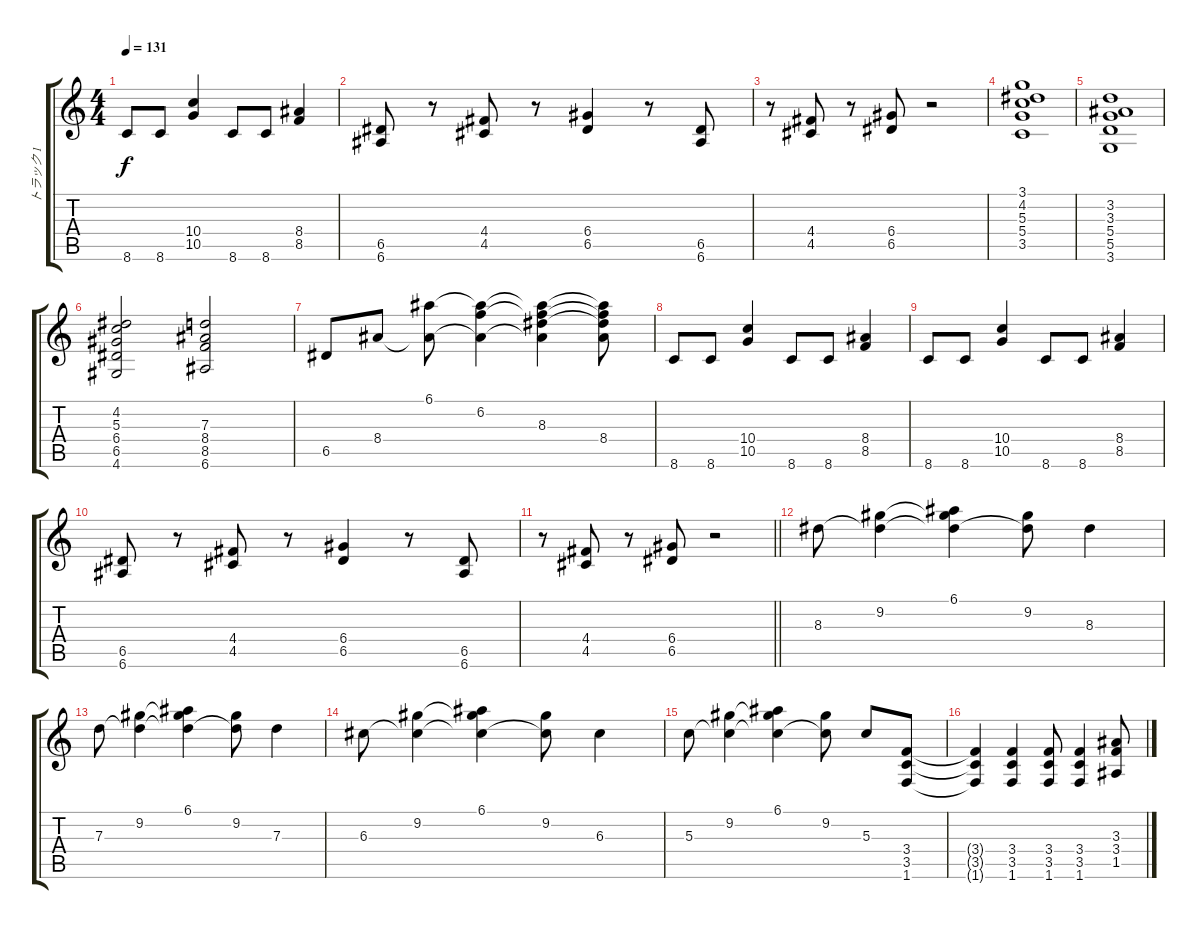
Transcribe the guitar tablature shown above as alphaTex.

\track ("トラック 1" "トラック 1") {instrument electricguitarjazz}
\staff {score tabs}
\tuning (E4 B3 G3 D3 A2 E2) {hide}
\ts (4 4)
\tempo 131
\clef g2
\ks c
8.6.8{dy f} 8.6.8 (10.4 10.5).4 8.6.8 8.6.8 (8.4 8.5).4 |
(6.5 6.6).8 r.8 (4.4 4.5).8 r.8 (6.4 6.5).4 r.8 (6.5 6.6).8 |
r.8 (4.4 4.5).8 r.8 (6.4 6.5).8 r.2 |
(3.1 4.2 5.3 5.4 3.5).1 |
(3.2 3.3 5.4 5.5 3.6).1 |
(4.2 5.3 6.4 6.5 4.6).2 (7.3 8.4 8.5 6.6).2 |
6.5.8 8.4.8 (6.1 8.4{t}).8 (6.1{t} 6.2 8.4{t}).4 (6.1{t} 6.2{t} 8.3 8.4{t}).4 (6.1{t} 6.2{t} 8.3{t} 8.4).8 |
8.6.8 8.6.8 (10.4 10.5).4 8.6.8 8.6.8 (8.4 8.5).4 |
8.6.8 8.6.8 (10.4 10.5).4 8.6.8 8.6.8 (8.4 8.5).4 |
(6.5 6.6).8 r.8 (4.4 4.5).8 r.8 (6.4 6.5).4 r.8 (6.5 6.6).8 |
\barLineRight lightlight
r.8 (4.4 4.5).8 r.8 (6.4 6.5).8 r.2 |
8.3.8 (9.2 8.3{t}).4 (6.1 9.2{t} 8.3{t}).4 (9.2 8.3{t}).8 8.3.4 |
7.3.8 (9.2 7.3{t}).4 (6.1 9.2{t} 7.3{t}).4 (9.2 7.3{t}).8 7.3.4 |
6.3.8 (9.2 6.3{t}).4 (6.1 9.2{t} 6.3{t}).4 (9.2 6.3{t}).8 6.3.4 |
5.3.8 (9.2 5.3{t}).4 (6.1 9.2{t} 5.3{t}).4 (9.2 5.3{t}).8 5.3.8 (3.4 3.5 1.6).8 |
(3.4{t} 3.5{t} 1.6{t}).4 (3.4 3.5 1.6).4 (3.4 3.5 1.6).8 (3.4 3.5 1.6).4 (3.3 3.4 1.5).8
